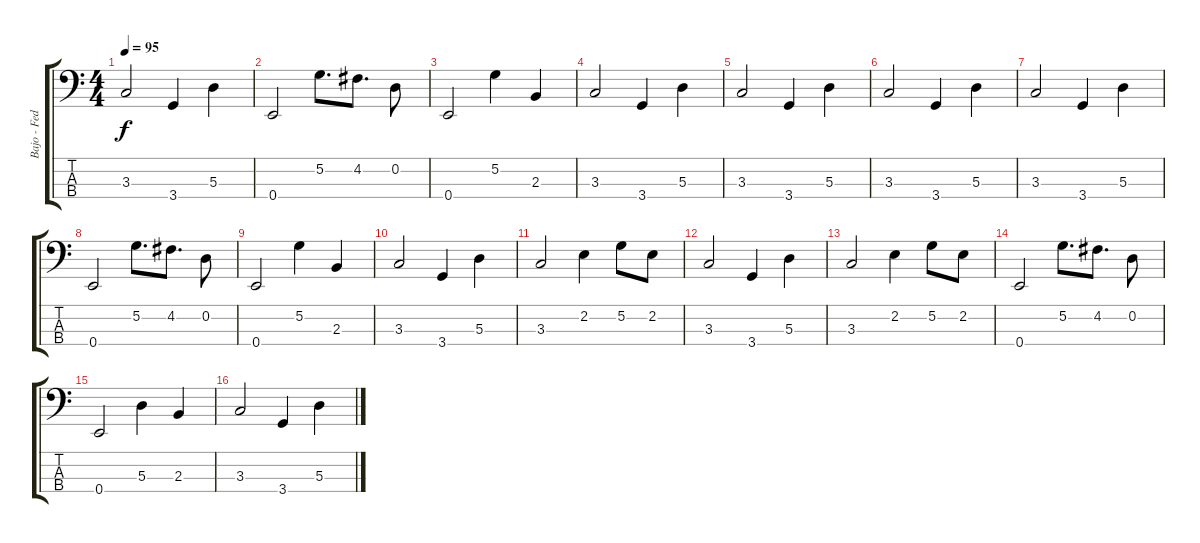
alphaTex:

\track ("Bajo - Federico Fong" "Bajo - Fed") {instrument electricbassfinger}
\staff {score tabs}
\tuning (G2 D2 A1 E1) {hide}
\ts (4 4)
\tempo 95
\clef f4
\ks c
3.3.2{dy f} 3.4.4 5.3.4 |
0.4.2 5.2.8{d} 4.2.8{d} 0.2.8 |
0.4.2 5.2.4 2.3.4 |
3.3.2 3.4.4 5.3.4 |
3.3.2 3.4.4 5.3.4 |
3.3.2 3.4.4 5.3.4 |
3.3.2 3.4.4 5.3.4 |
0.4.2 5.2.8{d} 4.2.8{d} 0.2.8 |
0.4.2 5.2.4 2.3.4 |
3.3.2 3.4.4 5.3.4 |
3.3.2 2.2.4 5.2.8 2.2.8 |
3.3.2 3.4.4 5.3.4 |
3.3.2 2.2.4 5.2.8 2.2.8 |
0.4.2 5.2.8{d} 4.2.8{d} 0.2.8 |
0.4.2 5.3.4 2.3.4 |
3.3.2 3.4.4 5.3.4
